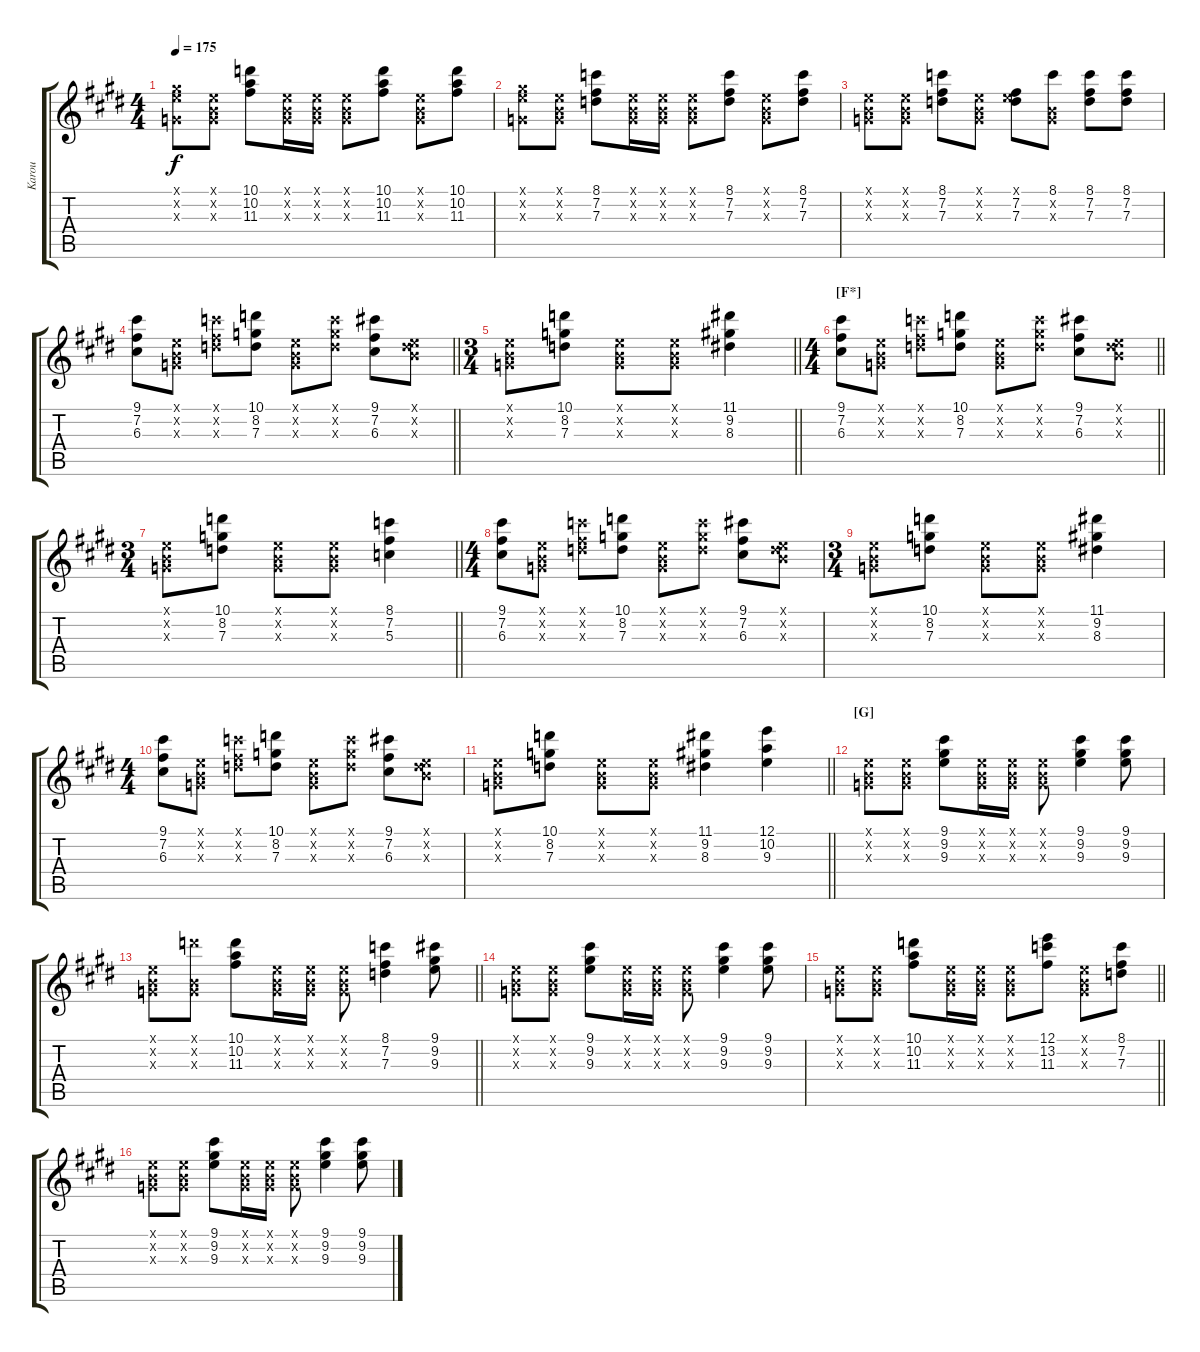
\track ("Karou" "Karou") {instrument distortionguitar}
\staff {score tabs}
\tuning (E4 B3 G3 D3 A2 E2) {hide}
\ts (4 4)
\tempo 175
\clef g2
\ks c#minor
(0.1{x} 9.2{x} 0.3{x}).8{dy f} (0.1{x} 0.2{x} 0.3{x}).8 (10.1 10.2 11.3).8 (0.1{x} 0.2{x} 0.3{x}).16 (0.1{x} 0.2{x} 0.3{x}).16 (0.1{x} 0.2{x} 0.3{x}).8 (10.1 10.2 11.3).8 (0.1{x} 0.2{x} 0.3{x}).8 (10.1 10.2 11.3).8 |
(0.1{x} 9.2{x} 0.3{x}).8 (0.1{x} 0.2{x} 0.3{x}).8 (8.1 7.2 7.3).8 (0.1{x} 0.2{x} 0.3{x}).16 (0.1{x} 0.2{x} 0.3{x}).16 (0.1{x} 0.2{x} 0.3{x}).8 (8.1 7.2 7.3).8 (0.1{x} 0.2{x} 0.3{x}).8 (8.1 7.2 7.3).8 |
(0.1{x} 0.2{x} 0.3{x}).8 (0.1{x} 0.2{x} 0.3{x}).8 (8.1 7.2 7.3).8 (0.1{x} 0.2{x} 0.3{x}).8 (0.1{x} 7.2 7.3).8 (8.1 0.2{x} 0.3{x}).8 (8.1 7.2 7.3).8 (8.1 7.2 7.3).8 |
\barLineRight lightlight
(9.1 7.2 6.3).8 (0.1{x} 0.2{x} 0.3{x}).8 (8.1{x} 7.2{x} 7.3{x}).8 (10.1 8.2 7.3).8 (0.1{x} 0.2{x} 0.3{x}).8 (8.1{x} 8.2{x} 7.3{x}).8 (9.1 7.2 6.3).8 (0.1{x} 0.2{x} 7.3{x}).8 |
\ts (3 4)
\barLineRight lightlight
(0.1{x} 0.2{x} 0.3{x}).8 (10.1 8.2 7.3).8 (0.1{x} 0.2{x} 0.3{x}).8 (0.1{x} 0.2{x} 0.3{x}).8 (11.1 9.2 8.3).4 |
\ts (4 4)
\section ("" "[F*]")
\barLineRight lightlight
(9.1 7.2 6.3).8 (0.1{x} 0.2{x} 0.3{x}).8 (8.1{x} 7.2{x} 7.3{x}).8 (10.1 8.2 7.3).8 (0.1{x} 0.2{x} 0.3{x}).8 (8.1{x} 8.2{x} 7.3{x}).8 (9.1 7.2 6.3).8 (0.1{x} 0.2{x} 7.3{x}).8 |
\ts (3 4)
\barLineRight lightlight
(0.1{x} 0.2{x} 0.3{x}).8 (10.1 8.2 7.3).8 (0.1{x} 0.2{x} 0.3{x}).8 (0.1{x} 0.2{x} 0.3{x}).8 (8.1 7.2 5.3).4 |
\ts (4 4)
(9.1 7.2 6.3).8 (0.1{x} 0.2{x} 0.3{x}).8 (8.1{x} 7.2{x} 7.3{x}).8 (10.1 8.2 7.3).8 (0.1{x} 0.2{x} 0.3{x}).8 (8.1{x} 8.2{x} 7.3{x}).8 (9.1 7.2 6.3).8 (0.1{x} 0.2{x} 7.3{x}).8 |
\ts (3 4)
(0.1{x} 0.2{x} 0.3{x}).8 (10.1 8.2 7.3).8 (0.1{x} 0.2{x} 0.3{x}).8 (0.1{x} 0.2{x} 0.3{x}).8 (11.1 9.2 8.3).4 |
\ts (4 4)
(9.1 7.2 6.3).8 (0.1{x} 0.2{x} 0.3{x}).8 (8.1{x} 7.2{x} 7.3{x}).8 (10.1 8.2 7.3).8 (0.1{x} 0.2{x} 0.3{x}).8 (8.1{x} 8.2{x} 7.3{x}).8 (9.1 7.2 6.3).8 (0.1{x} 0.2{x} 7.3{x}).8 |
\barLineRight lightlight
(0.1{x} 0.2{x} 0.3{x}).8 (10.1 8.2 7.3).8 (0.1{x} 0.2{x} 0.3{x}).8 (0.1{x} 0.2{x} 0.3{x}).8 (11.1 9.2 8.3).4 (12.1 10.2 9.3).4 |
\section ("" "[G]")
(0.1{x} 0.2{x} 0.3{x}).8 (0.1{x} 0.2{x} 0.3{x}).8 (9.1 9.2 9.3).8 (0.1{x} 0.2{x} 0.3{x}).16 (0.1{x} 0.2{x} 0.3{x}).16 (0.1{x} 0.2{x} 0.3{x}).8 (9.1 9.2 9.3).4 (9.1 9.2 9.3).8 |
\barLineRight lightlight
(0.1{x} 0.2{x} 0.3{x}).8 (10.1{x} 0.2{x} 0.3{x}).8 (10.1 10.2 11.3).8 (0.1{x} 0.2{x} 0.3{x}).16 (0.1{x} 0.2{x} 0.3{x}).16 (0.1{x} 0.2{x} 0.3{x}).8 (8.1 7.2 7.3).4 (9.1 9.2 9.3).8 |
(0.1{x} 0.2{x} 0.3{x}).8 (0.1{x} 0.2{x} 0.3{x}).8 (9.1 9.2 9.3).8 (0.1{x} 0.2{x} 0.3{x}).16 (0.1{x} 0.2{x} 0.3{x}).16 (0.1{x} 0.2{x} 0.3{x}).8 (9.1 9.2 9.3).4 (9.1 9.2 9.3).8 |
\barLineRight lightlight
(0.1{x} 0.2{x} 0.3{x}).8 (0.1{x} 0.2{x} 0.3{x}).8 (10.1 10.2 11.3).8 (0.1{x} 0.2{x} 0.3{x}).16 (0.1{x} 0.2{x} 0.3{x}).16 (0.1{x} 0.2{x} 0.3{x}).8 (12.1 13.2 11.3).8 (0.1{x} 0.2{x} 0.3{x}).8 (8.1 7.2 7.3).8 |
(0.1{x} 0.2{x} 0.3{x}).8 (0.1{x} 0.2{x} 0.3{x}).8 (9.1 9.2 9.3).8 (0.1{x} 0.2{x} 0.3{x}).16 (0.1{x} 0.2{x} 0.3{x}).16 (0.1{x} 0.2{x} 0.3{x}).8 (9.1 9.2 9.3).4 (9.1 9.2 9.3).8
